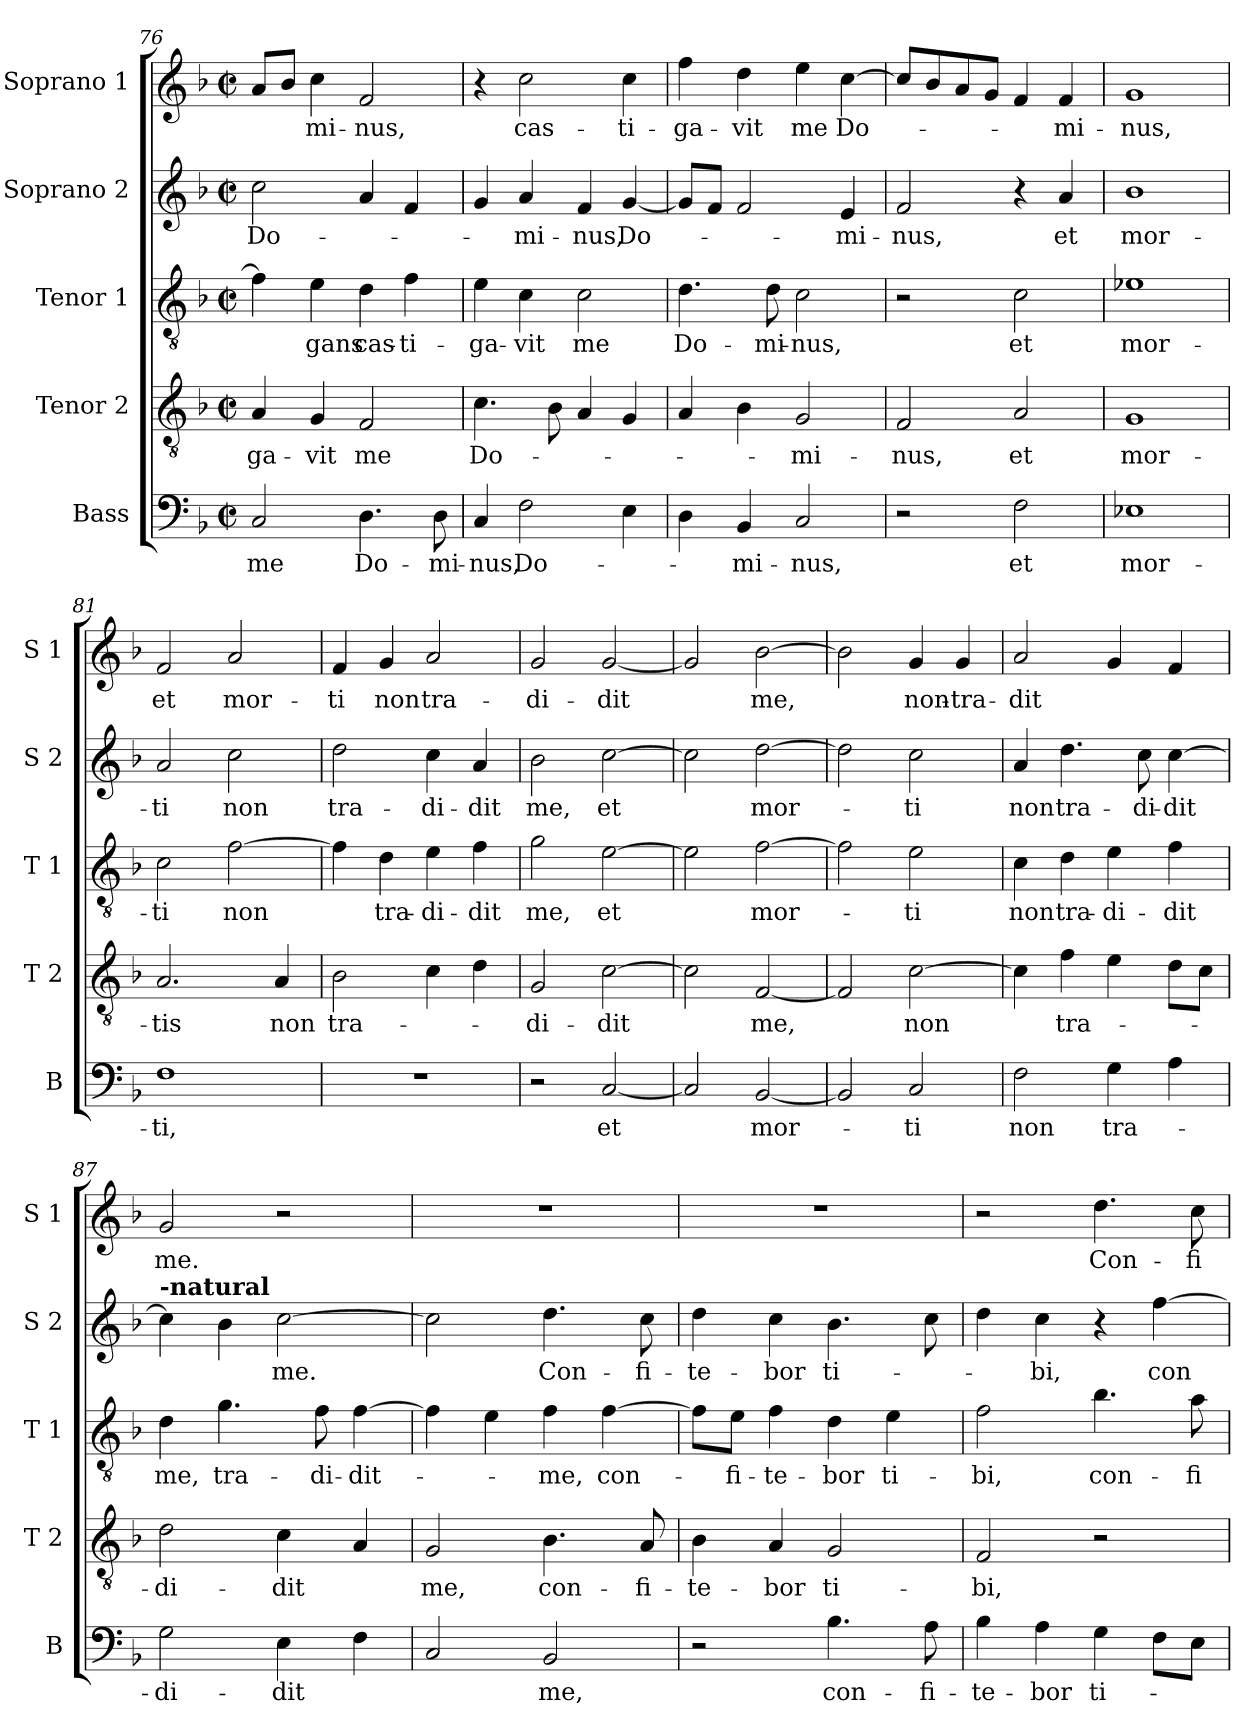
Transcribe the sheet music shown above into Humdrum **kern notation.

**kern	**text	**kern	**text	**kern	**text	**kern	**text	**kern	**text
*part5	*part5	*part4	*part4	*part3	*part3	*part2	*part2	*part1	*part1
*staff5	*staff5	*staff4	*staff4	*staff3	*staff3	*staff2	*staff2	*staff1	*staff1
*I"Bass	*	*I"Tenor 2	*	*I"Tenor 1	*	*I"Soprano 2	*	*I"Soprano 1	*
*I'B	*	*I'T 2	*	*I'T 1	*	*I'S 2	*	*I'S 1	*
!!LO:LB:g=z
*clefF4	*	*clefGv2	*	*clefGv2	*	*clefG2	*	*clefG2	*
*k[b-]	*	*k[b-]	*	*k[b-]	*	*k[b-]	*	*k[b-]	*
*F:	*	*F:	*	*F:	*	*F:	*	*F:	*
*M2/2	*	*M2/2	*	*M2/2	*	*M2/2	*	*M2/2	*
*met(c|)	*	*met(c|)	*	*met(c|)	*	*met(c|)	*	*met(c|)	*
=76	=76	=76	=76	=76	=76	=76	=76	=76	=76
2C/	me	4A/	-ga-	4f\]	.	2cc\	Do-	8a/L	.
.	.	.	.	.	.	.	.	8b-/J	.
.	.	4G/	-vit	4e\	-gans	.	.	4cc\	-mi-
4.D\	Do-	2F/	me	4d\	cas-	4a/	.	2f/	-nus,
.	.	.	.	4f\	-ti-	4f/	.	.	.
8D\	-mi-	.	.	.	.	.	.	.	.
=77	=77	=77	=77	=77	=77	=77	=77	=77	=77
4C/	-nus,	4.c\	Do-	4e\	-ga-	4g/	.	4r	.
2F\	Do-	.	.	4c\	-vit	4a/	-mi-	2cc\	cas-
.	.	8B-\	.	.	.	.	.	.	.
.	.	4A/	.	2c\	me	4f/	-nus,	.	.
4E\	.	4G/	.	.	.	[4g/	Do-	4cc\	-ti-
=78	=78	=78	=78	=78	=78	=78	=78	=78	=78
4D\	.	4A/	.	4.d\	Do-	8g/L]	.	4ff\	-ga-
.	.	.	.	.	.	8f/J	.	.	.
4BB-/	-mi-	4B-\	.	.	.	2f/	.	4dd\	-vit
.	.	.	.	8d\	-mi-	.	.	.	.
2C/	-nus,	2G/	-mi-	2c\	-nus,	.	.	4ee\	me
.	.	.	.	.	.	4e/	-mi-	[4cc\	Do-
=79	=79	=79	=79	=79	=79	=79	=79	=79	=79
2r	.	2F/	-nus,	2r	.	2f/	-nus,	8cc/L]	.
.	.	.	.	.	.	.	.	8b-/	.
.	.	.	.	.	.	.	.	8a/	.
.	.	.	.	.	.	.	.	8g/J	.
2F\	et	2A/	et	2c\	et	4r	.	4f/	.
.	.	.	.	.	.	4a/	et	4f/	-mi-
=80	=80	=80	=80	=80	=80	=80	=80	=80	=80
1E-X	mor-	1G	mor-	1e-X	mor-	1b-	mor-	1g	-nus,
!!LO:LB:g=z
=81	=81	=81	=81	=81	=81	=81	=81	=81	=81
1F	-ti,	2.A/	-tis	2c\	-ti	2a/	-ti	2f/	et
.	.	.	.	[2f\	non	2cc\	non	2a/	mor-
.	.	4A/	non	.	.	.	.	.	.
=82	=82	=82	=82	=82	=82	=82	=82	=82	=82
1r	.	2B-\	tra-	4f\]	.	2dd\	tra-	4f/	-ti
.	.	.	.	4d\	tra-	.	.	4g/	non
.	.	4c\	.	4e\	-di-	4cc\	-di-	2a/	tra-
.	.	4d\	.	4f\	-dit	4a/	-dit	.	.
=83	=83	=83	=83	=83	=83	=83	=83	=83	=83
2r	.	2G/	-di-	2g\	me,	2b-\	me,	2g/	-di-
[2C/	et	[2c\	-dit	[2e\	et	[2cc\	et	[2g/	-dit
=84	=84	=84	=84	=84	=84	=84	=84	=84	=84
2C/]	.	2c\]	.	2e\]	.	2cc\]	.	2g/]	.
[2BB-/	mor-	[2F/	me,	[2f\	mor-	[2dd\	mor-	[2b-\	me,
=85	=85	=85	=85	=85	=85	=85	=85	=85	=85
2BB-/]	.	2F/]	.	2f\]	.	2dd\]	.	2b-\]	.
2C/	-ti	[2c\	non	2e\	-ti	2cc\	-ti	4g/	non-
.	.	.	.	.	.	.	.	4g/	-tra-
!!LO:PB:g=z
=86	=86	=86	=86	=86	=86	=86	=86	=86	=86
2F\	non	4c\]	.	4c\	non	4a/	non	2a/	-dit
.	.	4f\	tra-	4d\	tra-	4.dd\	tra-	.	.
4G\	tra-	4e\	.	4e\	-di-	.	.	4g/	.
.	.	.	.	.	.	8cc\	-di-	.	.
4A\	.	8d\L	.	4f\	-dit	[4cc\	-dit	4f/	.
.	.	8c\J	.	.	.	.	.	.	.
=87	=87	=87	=87	=87	=87	=87	=87	=87	=87
!	!	!	!	!	!	!LO:TX:a:B:t=-natural	!	!	!
2G\	-di-	2d\	-di-	4d\	me,	4cc\]	.	2g/	me.
.	.	.	.	4.g\	tra-	4b-\	.	.	.
4E\	-dit	4c\	-dit	.	.	[2cc\	me.	2r	.
.	.	.	.	8f\	-di-	.	.	.	.
4F\	.	4A/	.	[4f\	-dit-	.	.	.	.
=88	=88	=88	=88	=88	=88	=88	=88	=88	=88
2C/	.	2G/	me,	4f\]	.	2cc\]	.	1r	.
.	.	.	.	4e\	.	.	.	.	.
2BB-/	me,	4.B-\	con-	4f\	-me,	4.dd\	Con-	.	.
.	.	.	.	[4f\	con-	.	.	.	.
.	.	8A/	-fi-	.	.	8cc\	-fi-	.	.
=89	=89	=89	=89	=89	=89	=89	=89	=89	=89
2r	.	4B-\	-te-	8f\L]	.	4dd\	-te-	1r	.
.	.	.	.	8e\J	-fi-	.	.	.	.
.	.	4A/	-bor	4f\	-te-	4cc\	-bor	.	.
4.B-\	con-	2G/	ti-	4d\	-bor	4.b-\	ti-	.	.
.	.	.	.	4e\	ti-	.	.	.	.
8A\	-fi-	.	.	.	.	8cc\	.	.	.
=90	=90	=90	=90	=90	=90	=90	=90	=90	=90
4B-\	-te-	2F/	-bi,	2f\	-bi,	4dd\	.	2r	.
4A\	-bor	.	.	.	.	4cc\	-bi,	.	.
4G\	ti-	2r	.	4.b-\	con-	4r	.	4.dd\	Con-
8F\L	.	.	.	.	.	[4ff\	con-	.	.
8E\J	.	.	.	8a\	-fi-	.	.	8cc\	-fi-
=	=	=	=	=	=	=	=	=	=
*-	*-	*-	*-	*-	*-	*-	*-	*-	*-
